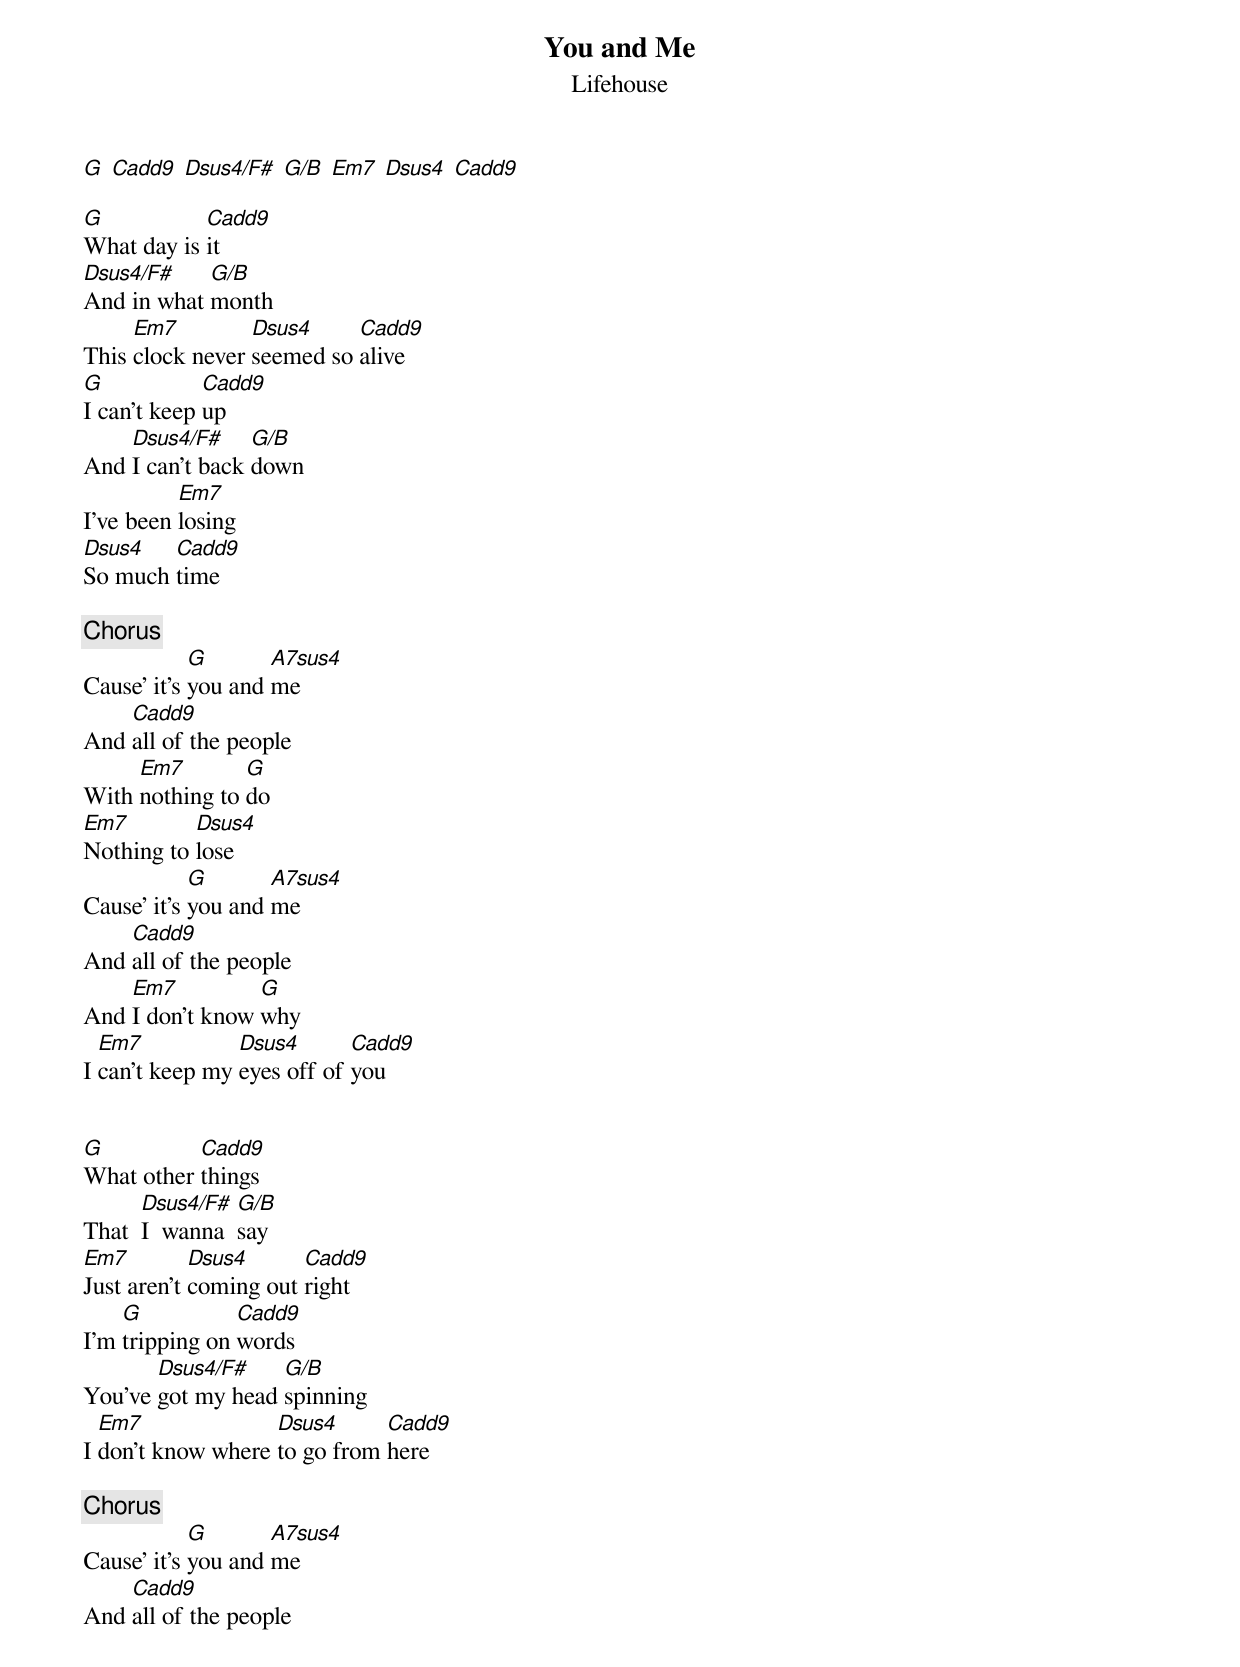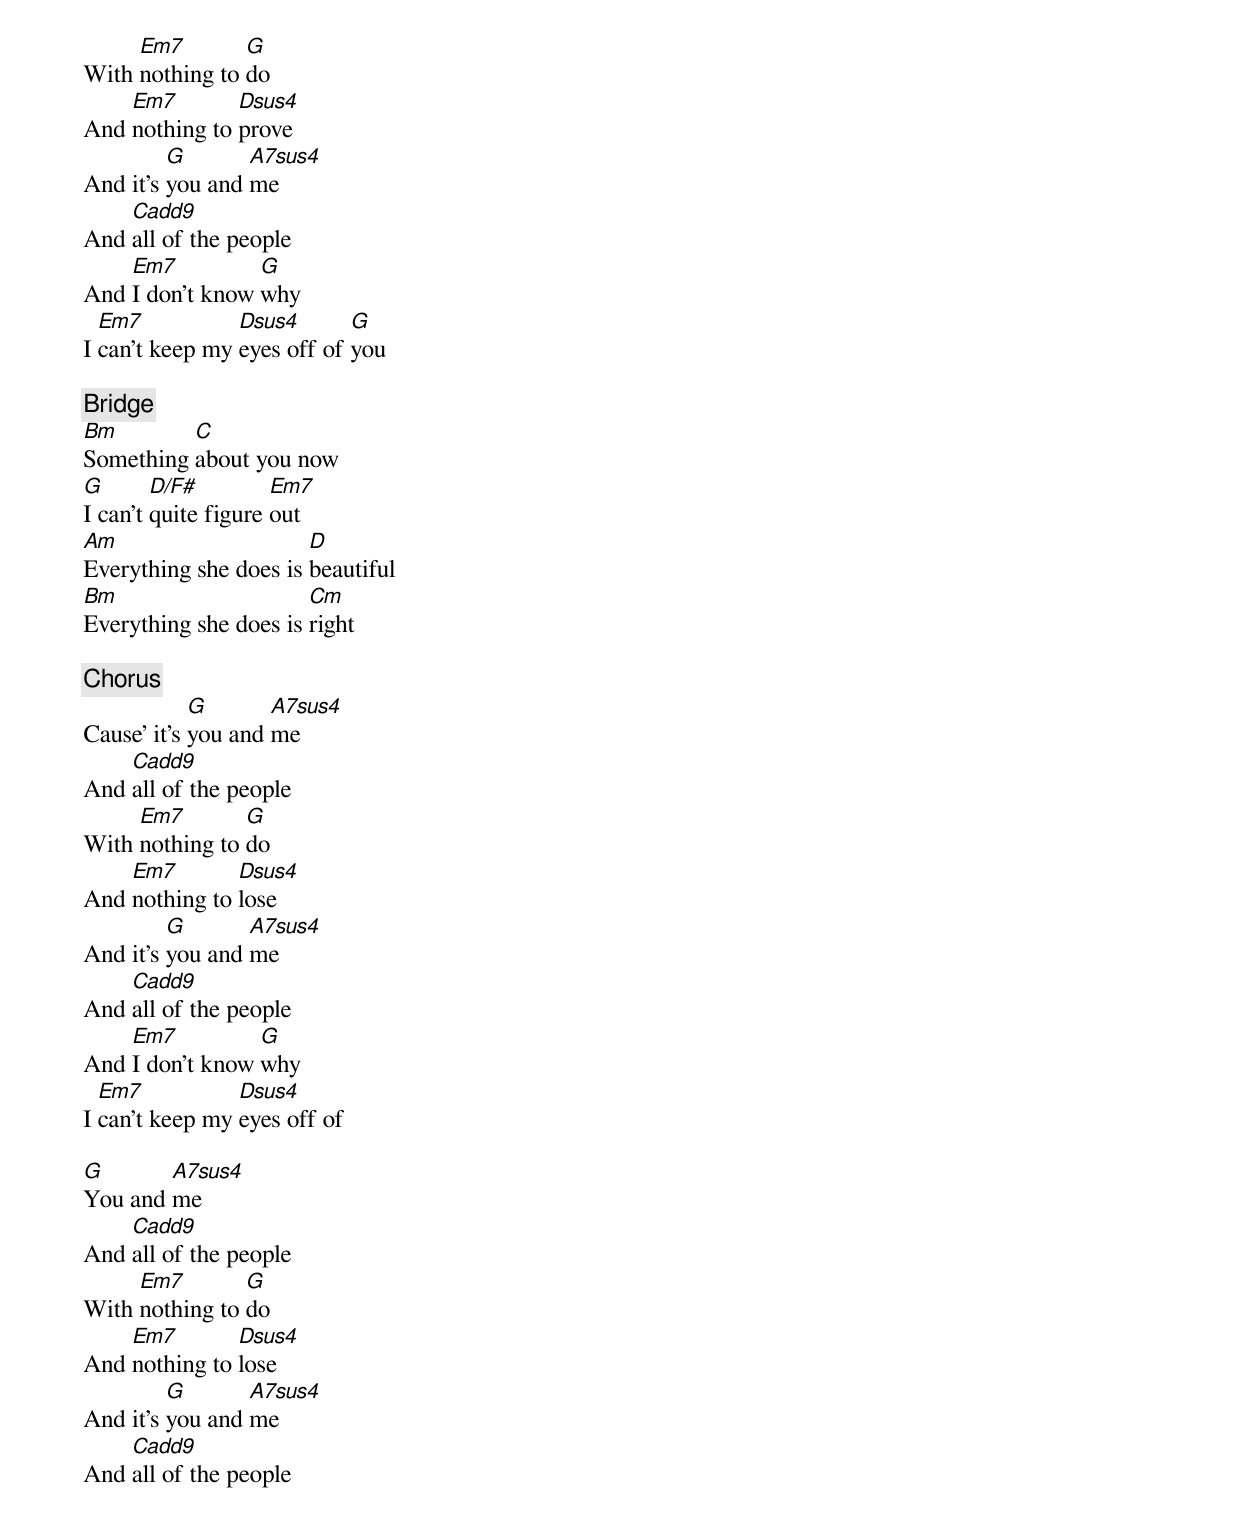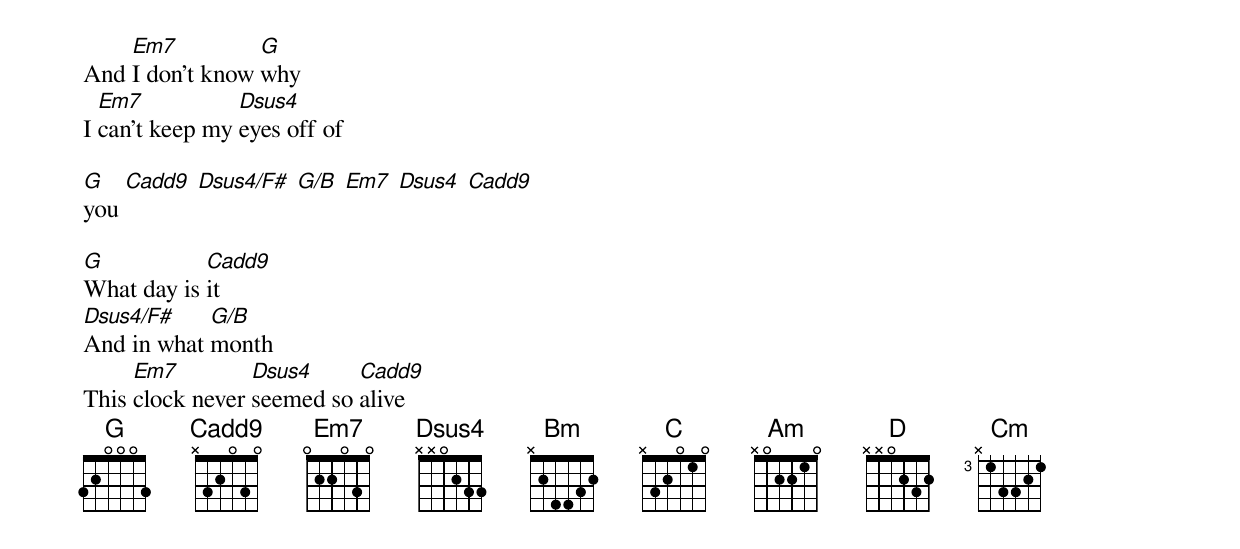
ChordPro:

{title: You and Me}
{subtitle: Lifehouse}

[G] [Cadd9] [Dsus4/F#] [G/B] [Em7] [Dsus4] [Cadd9]

[G]What day is [Cadd9]it
[Dsus4/F#]And in what [G/B]month
This [Em7]clock never [Dsus4]seemed so [Cadd9]alive
[G]I can't keep [Cadd9]up
And [Dsus4/F#]I can't back [G/B]down
I've been [Em7]losing
[Dsus4]So much [Cadd9]time

{c:Chorus}
Cause' it's [G]you and [A7sus4]me
And [Cadd9]all of the people
With [Em7]nothing to [G]do
[Em7]Nothing to [Dsus4]lose
Cause' it's [G]you and [A7sus4]me
And [Cadd9]all of the people
And [Em7]I don't know [G]why
I [Em7]can't keep my [Dsus4]eyes off of [Cadd9]you


[G]What other [Cadd9]things
That  [Dsus4/F#]I  wanna  [G/B]say
[Em7]Just aren't [Dsus4]coming out [Cadd9]right
I'm [G]tripping on [Cadd9]words
You've [Dsus4/F#]got my head [G/B]spinning
I [Em7]don't know where [Dsus4]to go from [Cadd9]here

{c:Chorus}
Cause' it's [G]you and [A7sus4]me
And [Cadd9]all of the people
With [Em7]nothing to [G]do
And [Em7]nothing to [Dsus4]prove
And it's [G]you and [A7sus4]me
And [Cadd9]all of the people
And [Em7]I don't know [G]why
I [Em7]can't keep my [Dsus4]eyes off of [G]you

{c:Bridge}
[Bm]Something [C]about you now
[G]I can't [D/F#]quite figure [Em7]out
[Am]Everything she does is [D]beautiful
[Bm]Everything she does is [Cm]right

{c:Chorus}
Cause' it's [G]you and [A7sus4]me
And [Cadd9]all of the people
With [Em7]nothing to [G]do
And [Em7]nothing to [Dsus4]lose
And it's [G]you and [A7sus4]me
And [Cadd9]all of the people
And [Em7]I don't know [G]why
I [Em7]can't keep my [Dsus4]eyes off of

[G]You and [A7sus4]me
And [Cadd9]all of the people
With [Em7]nothing to [G]do
And [Em7]nothing to [Dsus4]lose
And it's [G]you and [A7sus4]me
And [Cadd9]all of the people
And [Em7]I don't know [G]why
I [Em7]can't keep my [Dsus4]eyes off of

[G]you [Cadd9] [Dsus4/F#] [G/B] [Em7] [Dsus4] [Cadd9]

[G]What day is [Cadd9]it
[Dsus4/F#]And in what [G/B]month
This [Em7]clock never [Dsus4]seemed so [Cadd9]alive
